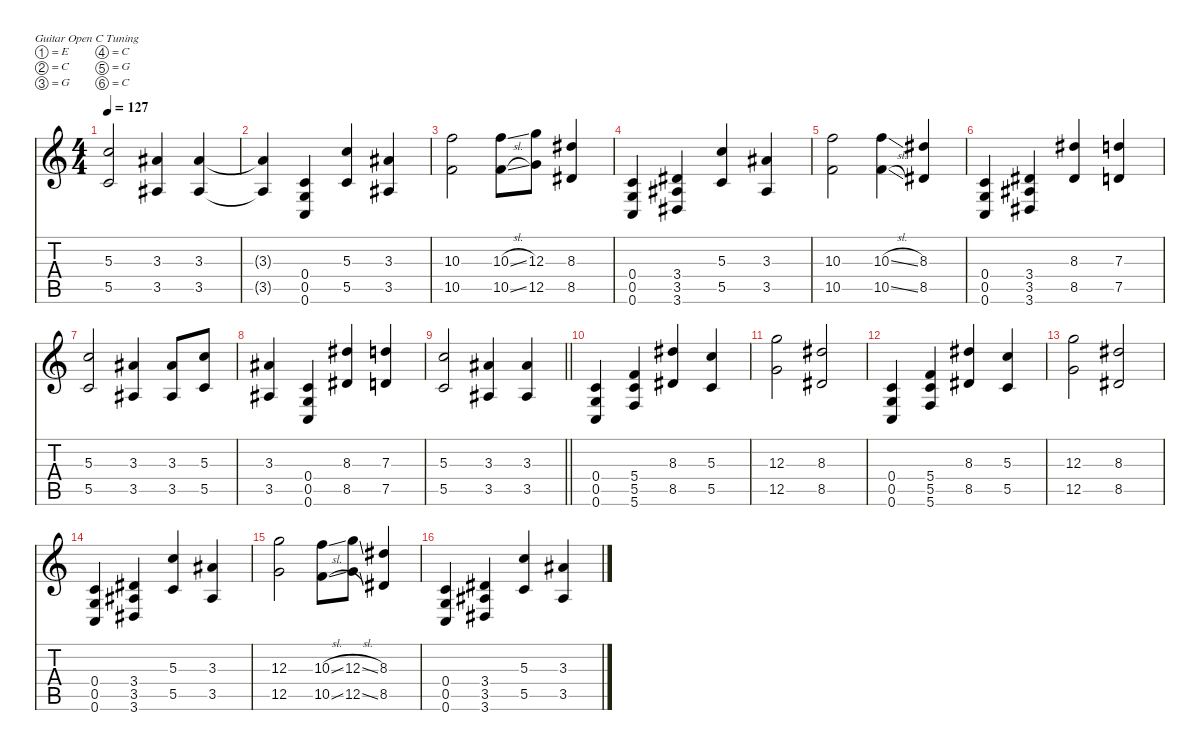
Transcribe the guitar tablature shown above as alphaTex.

\defaultSystemsLayout 4
\hideDynamics
\bracketExtendMode nobrackets
\singleTrackTrackNamePolicy hidden
\multiTrackTrackNamePolicy hidden
\otherSystemsTrackNameOrientation horizontal
\track ("Devin Townsend" "dist.guit.") {instrument distortionguitar}
\staff {score tabs}
\tuning (E4 C4 G3 C3 G2 C2)
\ts (4 4)
\tempo 127
\clef g2
\ks c
(5.3 5.5).2{dy f beam Up} (3.3{acc #} 3.5{acc #}).4{beam Up} (3.3{acc #} 3.5{acc #}).4{beam Up} |
(3.3{t acc #} 3.5{t acc #}).4{beam Up} (0.4 0.5 0.6).4{beam Up} (5.3 5.5).4{beam Up} (3.3{acc #} 3.5{acc #}).4{beam Up} |
(10.3 10.5).2{beam Down} (10.3{sl} 10.5{sl}).8{beam Down} (12.3 12.5).8{beam Down} (8.3{acc #} 8.5{acc #}).4{beam Up} |
(0.4 0.5 0.6).4{beam Up} (3.4{acc #} 3.5{acc #} 3.6{acc #}).4{beam Up} (5.3 5.5).4{beam Up} (3.3{acc #} 3.5{acc #}).4{beam Up} |
(10.3 10.5).2{beam Down} (10.3{sl} 10.5{sl}).4{beam Down} (8.3{acc #} 8.5{acc #}).4{beam Up} |
(0.4 0.5 0.6).4{beam Up} (3.4{acc #} 3.5{acc #} 3.6{acc #}).4{beam Up} (8.3{acc #} 8.5{acc #}).4{beam Up} (7.3 7.5).4{beam Up} |
(5.3 5.5).2{beam Up} (3.3{acc #} 3.5{acc #}).4{beam Up} (3.3{acc #} 3.5{acc #}).8{beam Up} (5.3 5.5).8{beam Up} |
(3.3{acc #} 3.5{acc #}).4{beam Up} (0.4 0.5 0.6).4{beam Up} (8.3{acc #} 8.5{acc #}).4{beam Up} (7.3 7.5).4{beam Up} |
\barLineRight lightlight
(5.3 5.5).2{beam Up} (3.3{acc #} 3.5{acc #}).4{beam Up} (3.3{acc #} 3.5{acc #}).4{beam Up} |
(0.4 0.5 0.6).4{beam Up} (5.4 5.5 5.6).4{beam Up} (8.3{acc #} 8.5{acc #}).4{beam Up} (5.3 5.5).4{beam Up} |
(12.3 12.5).2{beam Down} (8.3{acc #} 8.5{acc #}).2{beam Up} |
(0.4 0.5 0.6).4{beam Up} (5.4 5.5 5.6).4{beam Up} (8.3{acc #} 8.5{acc #}).4{beam Up} (5.3 5.5).4{beam Up} |
(12.3 12.5).2{beam Down} (8.3{acc #} 8.5{acc #}).2{beam Up} |
(0.4 0.5 0.6).4{beam Up} (3.4{acc #} 3.5{acc #} 3.6{acc #}).4{beam Up} (5.3 5.5).4{beam Up} (3.3{acc #} 3.5{acc #}).4{beam Up} |
(12.3 12.5).2{beam Down} (10.3{sl} 10.5{sl}).8{beam Down} (12.3{sl} 12.5{sl}).8{beam Down} (8.3{acc #} 8.5{acc #}).4{beam Up} |
(0.4 0.5 0.6).4{beam Up} (3.4{acc #} 3.5{acc #} 3.6{acc #}).4{beam Up} (5.3 5.5).4{beam Up} (3.3{acc #} 3.5{acc #}).4{beam Up}
